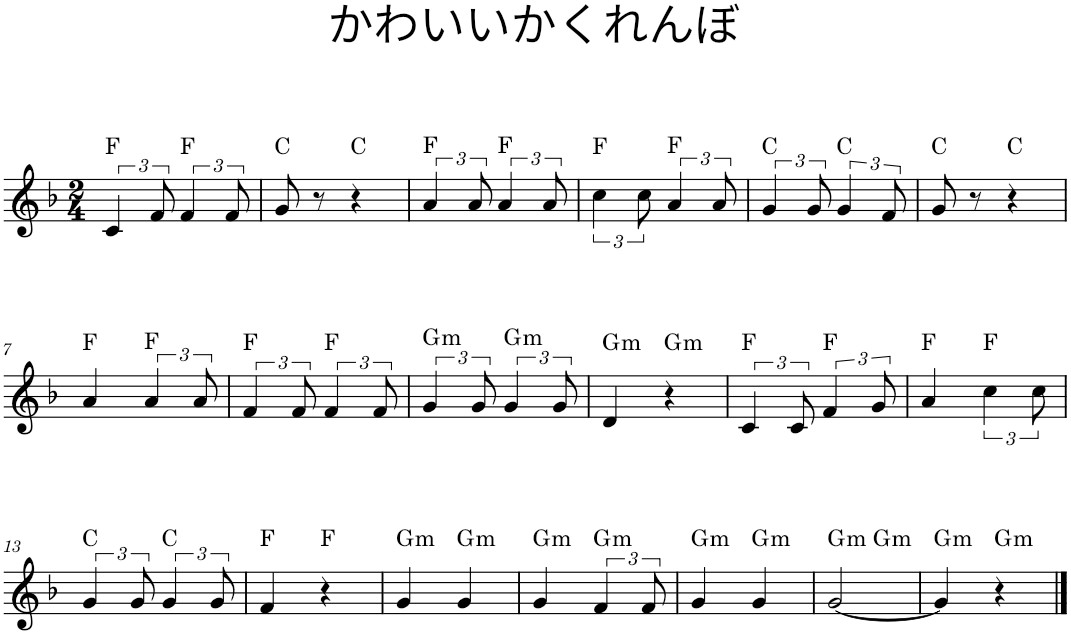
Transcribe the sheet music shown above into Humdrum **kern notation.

**kern	**harte
*part1	*part1
*staff1	*
*I"Piano	*
*I'Pno.	*
*clefG2	*
*k[b-]	*
*M2/4	*
=1	=1
6c/	F:maj
12f/	.
6f/	F:maj
12f/	.
=2	=2
8g/	C:maj
8r	.
4r	C:maj
=3	=3
6a/	F:maj
12a/	.
6a/	F:maj
12a/	.
=4	=4
6cc\	F:maj
12cc\	.
6a/	F:maj
12a/	.
=5	=5
6g/	C:maj
12g/	.
6g/	C:maj
12f/	.
=6	=6
8g/	C:maj
8r	.
4r	C:maj
!!LO:LB:g=z
=7	=7
4a/	F:maj
6a/	F:maj
12a/	.
=8	=8
6f/	F:maj
12f/	.
6f/	F:maj
12f/	.
=9	=9
!	!LO:H:kt=m
6g/	G:min
12g/	.
!	!LO:H:kt=m
6g/	G:min
12g/	.
=10	=10
!	!LO:H:kt=m
4d/	G:min
!	!LO:H:kt=m
4r	G:min
=11	=11
6c/	F:maj
12c/	.
6f/	F:maj
12g/	.
=12	=12
4a/	F:maj
6cc\	F:maj
12cc\	.
!!LO:LB:g=z
=13	=13
6g/	C:maj
12g/	.
6g/	C:maj
12g/	.
=14	=14
4f/	F:maj
4r	F:maj
=15	=15
!	!LO:H:kt=m
4g/	G:min
!	!LO:H:kt=m
4g/	G:min
=16	=16
!	!LO:H:kt=m
4g/	G:min
!	!LO:H:kt=m
6f/	G:min
12f/	.
=17	=17
!	!LO:H:kt=m
4g/	G:min
!	!LO:H:kt=m
4g/	G:min
=18	=18
!	!LO:H:kt=m
*^	*
[<2g/	4ryy	G:min
!	!	!LO:H:kt=m
.	4ryy	G:min
=19	=19	=19
!	!	!LO:H:kt=m
*v	*v	*
4g/]	G:min
!	!LO:H:kt=m
4r	G:min
==	==
*-	*-
